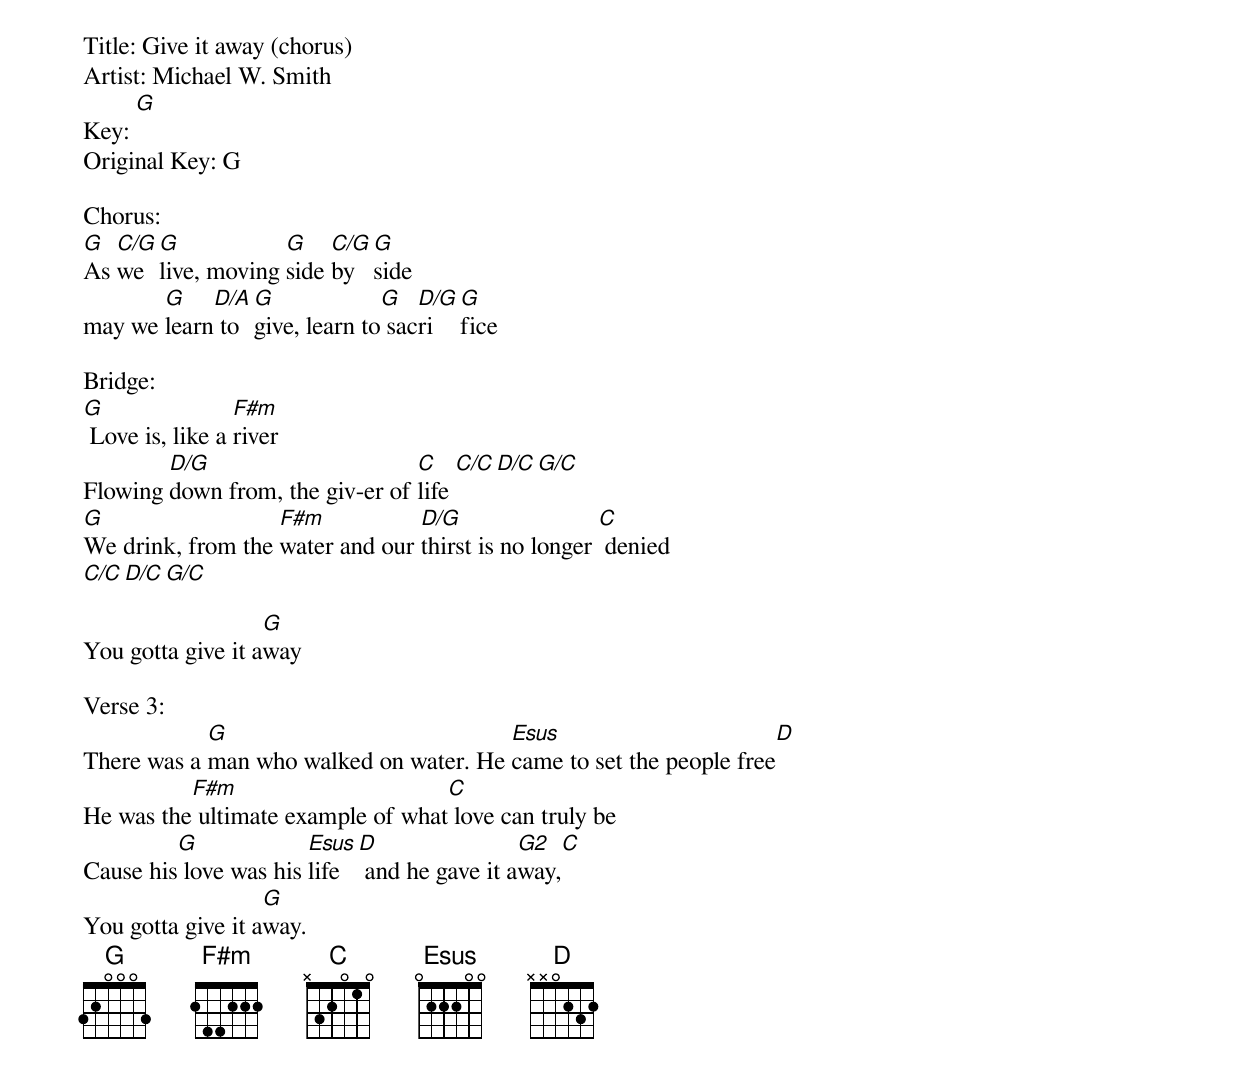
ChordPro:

Title: Give it away (chorus)
Artist: Michael W. Smith
Key: [G]
Original Key: G

Chorus:
[G]As [C/G]we [G]live, moving [G]side [C/G]by [G]side
may we [G]learn[D/A] to [G]give, learn to[G] sac[D/G]ri[G]fice

Bridge:
[G] Love is, like a [F#m]river
Flowing [D/G]down from, the giv-er of [C]life [C/C][D/C][G/C]
[G]We drink, from the [F#m]water and our [D/G]thirst is no longer [C] denied
[C/C][D/C][G/C]

You gotta give it a[G]way

Verse 3:
There was a [G]man who walked on water. He [Esus]came to set the people free[D]
He was the[F#m] ultimate example of what[C] love can truly be
Cause his[G] love was his [Esus]life [D] and he gave it a[G2]way,[C]
You gotta give it a[G]way.
